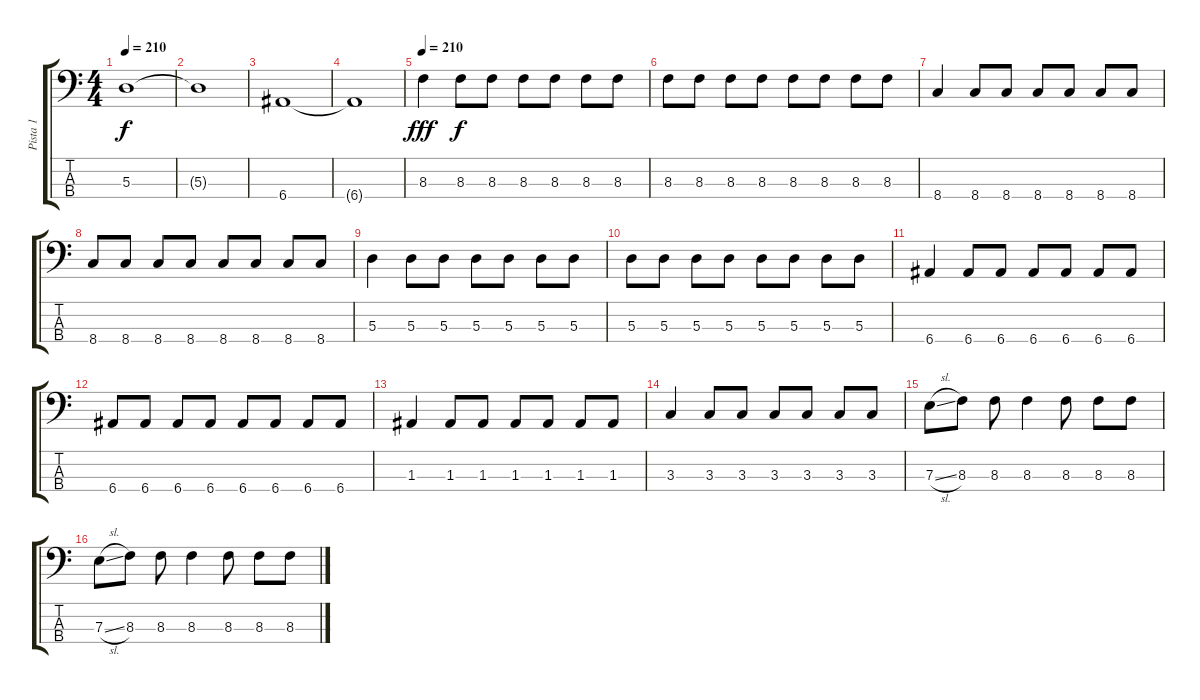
\track ("Pista 1" "Pista 1") {instrument electricbassfinger}
\staff {score tabs}
\tuning (G2 D2 A1 E1) {hide}
\ts (4 4)
\tempo 210
\clef f4
\ks c
5.3.1{dy f} |
5.3{t}.1 |
6.4.1 |
6.4{t}.1 |
\tempo 700
\tempo 210
8.3.4{dy fff} 8.3.8{dy f} 8.3.8 8.3.8 8.3.8 8.3.8 8.3.8 |
8.3.8 8.3.8 8.3.8 8.3.8 8.3.8 8.3.8 8.3.8 8.3.8 |
8.4.4 8.4.8 8.4.8 8.4.8 8.4.8 8.4.8 8.4.8 |
8.4.8 8.4.8 8.4.8 8.4.8 8.4.8 8.4.8 8.4.8 8.4.8 |
5.3.4 5.3.8 5.3.8 5.3.8 5.3.8 5.3.8 5.3.8 |
5.3.8 5.3.8 5.3.8 5.3.8 5.3.8 5.3.8 5.3.8 5.3.8 |
6.4.4 6.4.8 6.4.8 6.4.8 6.4.8 6.4.8 6.4.8 |
6.4.8 6.4.8 6.4.8 6.4.8 6.4.8 6.4.8 6.4.8 6.4.8 |
1.3.4 1.3.8 1.3.8 1.3.8 1.3.8 1.3.8 1.3.8 |
3.3.4 3.3.8 3.3.8 3.3.8 3.3.8 3.3.8 3.3.8 |
7.3{sl}.8 8.3.8 8.3.8 8.3.4 8.3.8 8.3.8 8.3.8 |
7.3{sl}.8 8.3.8 8.3.8 8.3.4 8.3.8 8.3.8 8.3.8
